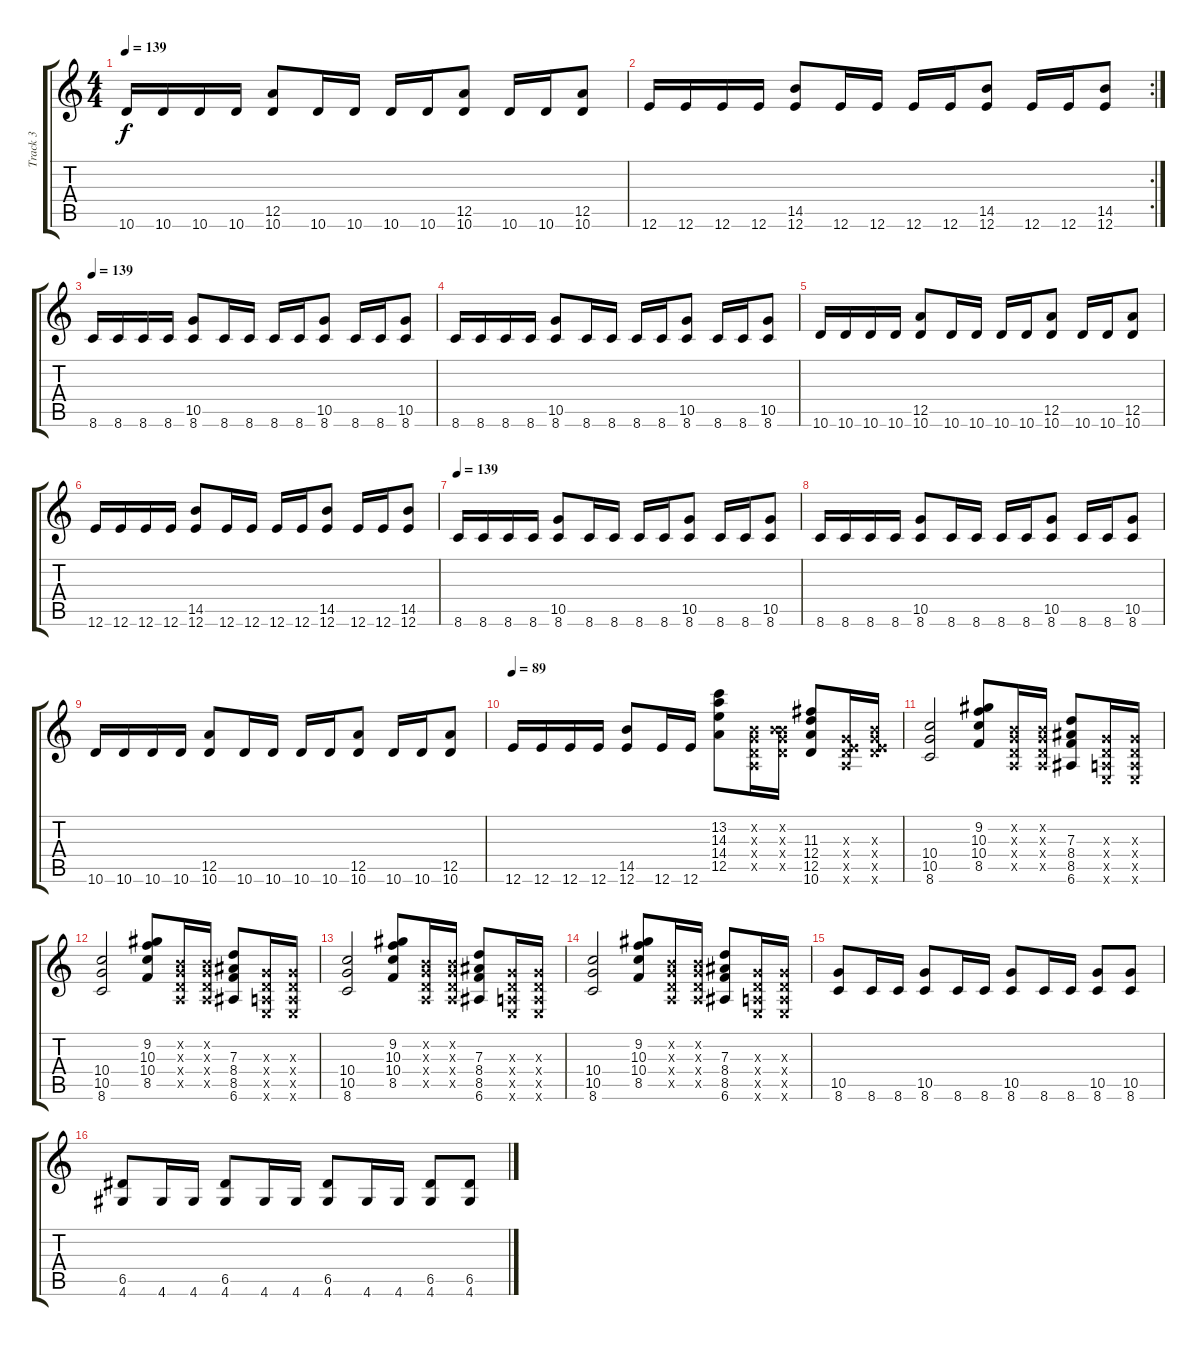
\track ("Track 3" "Track 3") {instrument distortionguitar}
\staff {score tabs}
\tuning (E4 B3 G3 D3 A2 E2) {hide}
\ts (4 4)
\tempo 139
\clef g2
\ks c
10.6.16{dy f} 10.6.16 10.6.16 10.6.16 (12.5 10.6).8 10.6.16 10.6.16 10.6.16 10.6.16 (12.5 10.6).8 10.6.16 10.6.16 (12.5 10.6).8 |
\rc 2
12.6.16 12.6.16 12.6.16 12.6.16 (14.5 12.6).8 12.6.16 12.6.16 12.6.16 12.6.16 (14.5 12.6).8 12.6.16 12.6.16 (14.5 12.6).8 |
\tempo 139
8.6.16 8.6.16 8.6.16 8.6.16 (10.5 8.6).8 8.6.16 8.6.16 8.6.16 8.6.16 (10.5 8.6).8 8.6.16 8.6.16 (10.5 8.6).8 |
8.6.16 8.6.16 8.6.16 8.6.16 (10.5 8.6).8 8.6.16 8.6.16 8.6.16 8.6.16 (10.5 8.6).8 8.6.16 8.6.16 (10.5 8.6).8 |
10.6.16 10.6.16 10.6.16 10.6.16 (12.5 10.6).8 10.6.16 10.6.16 10.6.16 10.6.16 (12.5 10.6).8 10.6.16 10.6.16 (12.5 10.6).8 |
12.6.16 12.6.16 12.6.16 12.6.16 (14.5 12.6).8 12.6.16 12.6.16 12.6.16 12.6.16 (14.5 12.6).8 12.6.16 12.6.16 (14.5 12.6).8 |
\tempo 139
8.6.16 8.6.16 8.6.16 8.6.16 (10.5 8.6).8 8.6.16 8.6.16 8.6.16 8.6.16 (10.5 8.6).8 8.6.16 8.6.16 (10.5 8.6).8 |
8.6.16 8.6.16 8.6.16 8.6.16 (10.5 8.6).8 8.6.16 8.6.16 8.6.16 8.6.16 (10.5 8.6).8 8.6.16 8.6.16 (10.5 8.6).8 |
10.6.16 10.6.16 10.6.16 10.6.16 (12.5 10.6).8 10.6.16 10.6.16 10.6.16 10.6.16 (12.5 10.6).8 10.6.16 10.6.16 (12.5 10.6).8 |
\tempo 89
12.6.16 12.6.16 12.6.16 12.6.16 (14.5 12.6).8 12.6.16 12.6.16 (13.2 14.3 14.4 12.5).8 (0.2{x} 0.3{x} 0.4{x} 0.5{x}).16 (0.2{x} 0.3{x} 0.4{x} 14.5{x}).16 (11.3 12.4 12.5 10.6).8 (0.3{x} 0.4{x} 0.5{x} 12.6{x}).16 (0.3{x} 0.4{x} 14.5{x} 12.6{x}).16 |
(10.4 10.5 8.6).2 (9.2 10.3 10.4 8.5).8 (0.2{x} 0.3{x} 0.4{x} 0.5{x}).16 (0.2{x} 0.3{x} 0.4{x} 0.5{x}).16 (7.3 8.4 8.5 6.6).8 (0.3{x} 0.4{x} 0.5{x} 0.6{x}).16 (0.3{x} 0.4{x} 0.5{x} 0.6{x}).16 |
(10.4 10.5 8.6).2 (9.2 10.3 10.4 8.5).8 (0.2{x} 0.3{x} 0.4{x} 0.5{x}).16 (0.2{x} 0.3{x} 0.4{x} 0.5{x}).16 (7.3 8.4 8.5 6.6).8 (0.3{x} 0.4{x} 0.5{x} 0.6{x}).16 (0.3{x} 0.4{x} 0.5{x} 0.6{x}).16 |
(10.4 10.5 8.6).2 (9.2 10.3 10.4 8.5).8 (0.2{x} 0.3{x} 0.4{x} 0.5{x}).16 (0.2{x} 0.3{x} 0.4{x} 0.5{x}).16 (7.3 8.4 8.5 6.6).8 (0.3{x} 0.4{x} 0.5{x} 0.6{x}).16 (0.3{x} 0.4{x} 0.5{x} 0.6{x}).16 |
(10.4 10.5 8.6).2 (9.2 10.3 10.4 8.5).8 (0.2{x} 0.3{x} 0.4{x} 0.5{x}).16 (0.2{x} 0.3{x} 0.4{x} 0.5{x}).16 (7.3 8.4 8.5 6.6).8 (0.3{x} 0.4{x} 0.5{x} 0.6{x}).16 (0.3{x} 0.4{x} 0.5{x} 0.6{x}).16 |
(10.5 8.6).8 8.6.16 8.6.16 (10.5 8.6).8 8.6.16 8.6.16 (10.5 8.6).8 8.6.16 8.6.16 (10.5 8.6).8 (10.5 8.6).8 |
(6.5 4.6).8 4.6.16 4.6.16 (6.5 4.6).8 4.6.16 4.6.16 (6.5 4.6).8 4.6.16 4.6.16 (6.5 4.6).8 (6.5 4.6).8
